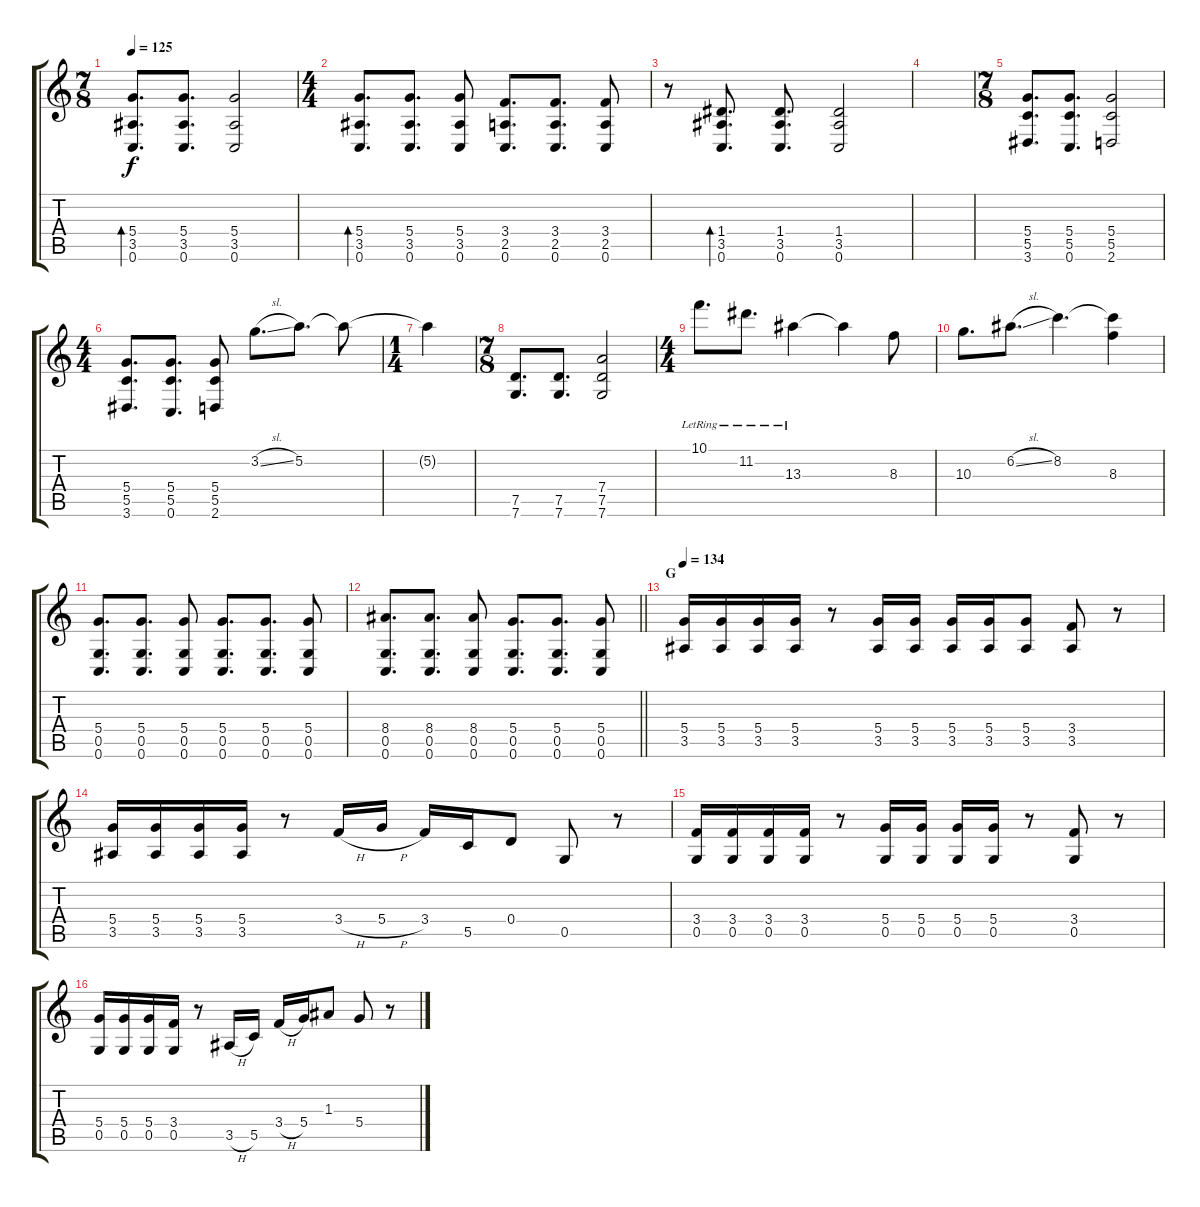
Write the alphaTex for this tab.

\track "" {instrument electricguitarmuted}
\staff {score tabs}
\tuning (G4 E4 A3 D3 G2 C2) {hide}
\ts (7 8)
\tempo 125
\clef g2
\ks c
(5.4 3.5 0.6).8{d bd 240 dy f} (5.4 3.5 0.6).8{d} (5.4 3.5 0.6).2 |
\ts (4 4)
(5.4 3.5 0.6).8{d bd 240} (5.4 3.5 0.6).8{d} (5.4 3.5 0.6).8 (3.4 2.5 0.6).8{d} (3.4 2.5 0.6).8{d} (3.4 2.5 0.6).8 |
r.8 (1.4 3.5 0.6).8{d bd 240} (1.4 3.5 0.6).8{d} (1.4 3.5 0.6).2 |
|
\ts (7 8)
(5.4 5.5 3.6).8{d} (5.4 5.5 0.6).8{d} (5.4 5.5 2.6).2 |
\ts (4 4)
(5.4 5.5 3.6).8{d} (5.4 5.5 0.6).8{d} (5.4 5.5 2.6).8 3.2{sl}.8{d} 5.2.8{d} 5.2{t}.8 |
\ts (1 4)
5.2{t}.4 |
\ts (7 8)
(7.5 7.6).8{d} (7.5 7.6).8{d} (7.4 7.5 7.6).2 |
\ts (4 4)
10.1{lr}.8{d instrument electricguitarjazz} 11.2{lr}.8{d} 13.3{lr}.4 13.3{t}.4 8.3.8 |
10.3.8{d} 6.2{sl}.8{d} 8.2.4{d} (8.2{t} 8.3).4 |
(5.4 0.5 0.6).8{d instrument distortionguitar} (5.4 0.5 0.6).8{d} (5.4 0.5 0.6).8 (5.4 0.5 0.6).8{d} (5.4 0.5 0.6).8{d} (5.4 0.5 0.6).8 |
\barLineRight lightlight
(8.4 0.5 0.6).8{d} (8.4 0.5 0.6).8{d} (8.4 0.5 0.6).8 (5.4 0.5 0.6).8{d} (5.4 0.5 0.6).8{d} (5.4 0.5 0.6).8 |
\section ("" "G")
\tempo 134
(5.4 3.5).16 (5.4 3.5).16 (5.4 3.5).16 (5.4 3.5).16 r.8 (5.4 3.5).16 (5.4 3.5).16 (5.4 3.5).16 (5.4 3.5).16 (5.4 3.5).8 (3.4 3.5).8 r.8 |
(5.4 3.5).16 (5.4 3.5).16 (5.4 3.5).16 (5.4 3.5).16 r.8 3.4{h}.16 5.4{h}.16 3.4.16 5.5.16 0.4.8 0.5.8 r.8 |
(3.4 0.5).16 (3.4 0.5).16 (3.4 0.5).16 (3.4 0.5).16 r.8 (5.4 0.5).16 (5.4 0.5).16 (5.4 0.5).16 (5.4 0.5).16 r.8 (3.4 0.5).8 r.8 |
(5.4 0.5).16 (5.4 0.5).16 (5.4 0.5).16 (3.4 0.5).16 r.8 3.5{h}.16 5.5.16 3.4{h}.16 5.4.16 1.3.8 5.4.8 r.8
